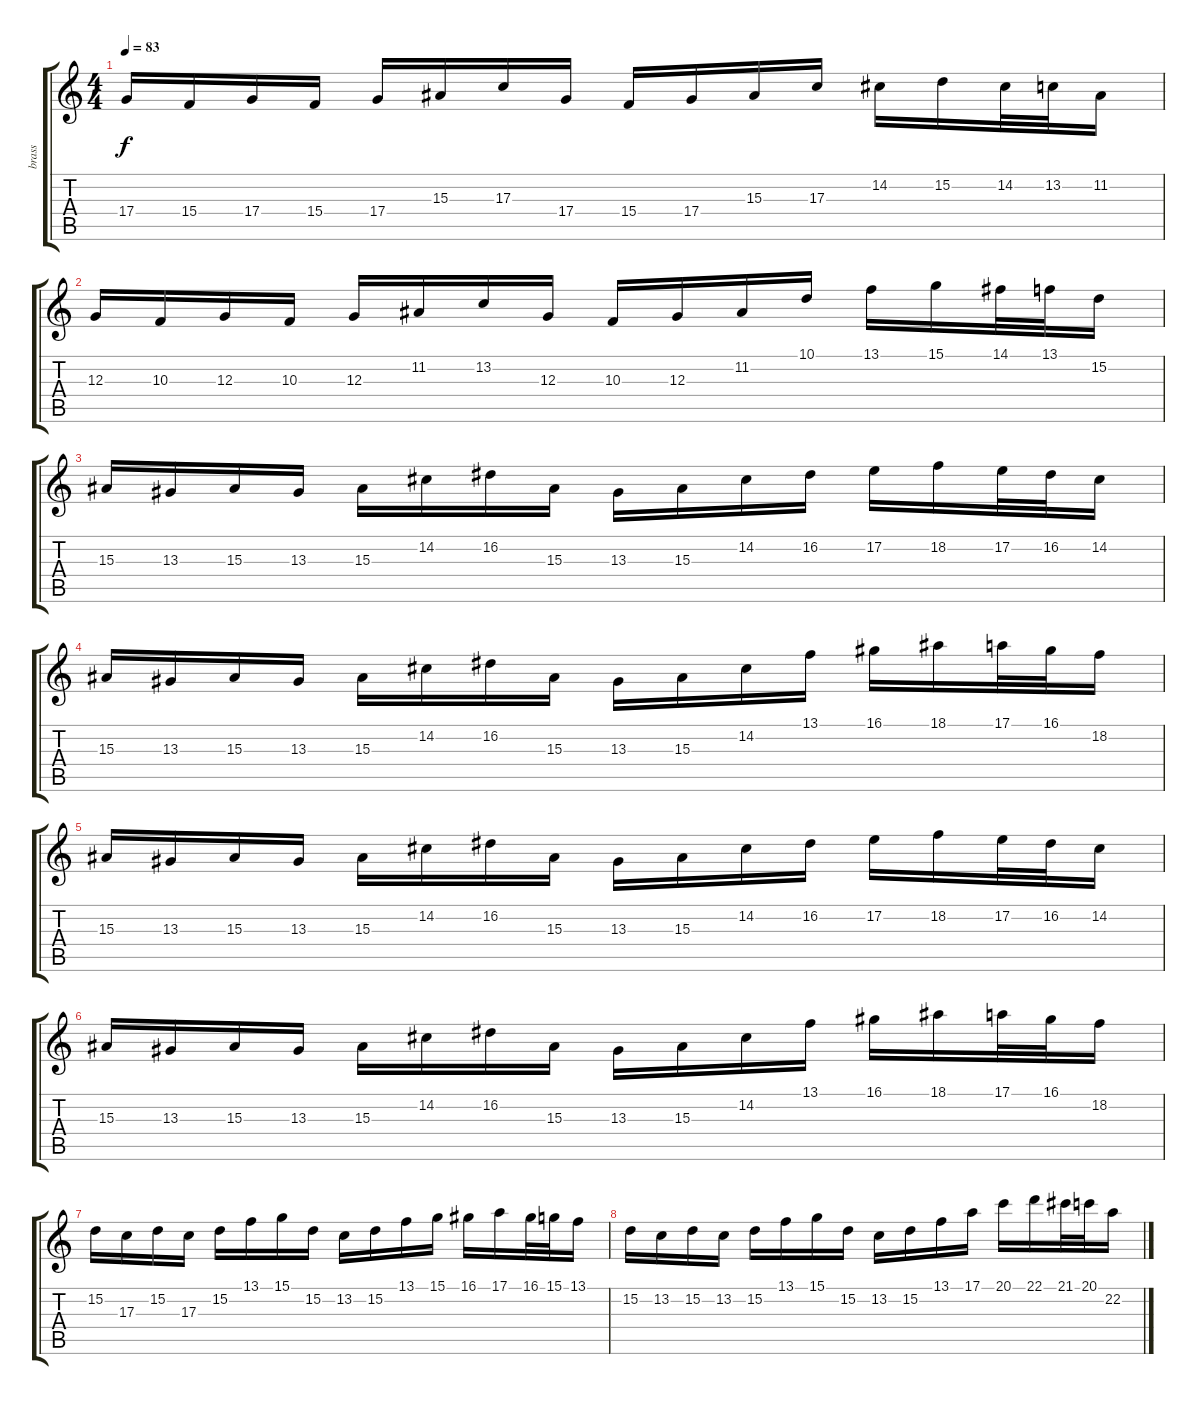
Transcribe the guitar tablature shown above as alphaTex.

\track ("brass" "brass") {instrument synthbrass1}
\staff {score tabs}
\tuning (E4 B3 G3 D3 A2 E2) {hide}
\ts (4 4)
\tempo 83
\clef g2
\ks c
17.4.16{dy f} 15.4.16 17.4.16 15.4.16 17.4.16 15.3.16 17.3.16 17.4.16 15.4.16 17.4.16 15.3.16 17.3.16 14.2.16 15.2.16 14.2.32 13.2.32 11.2.16 |
12.3.16 10.3.16 12.3.16 10.3.16 12.3.16 11.2.16 13.2.16 12.3.16 10.3.16 12.3.16 11.2.16 10.1.16 13.1.16 15.1.16 14.1.32 13.1.32 15.2.16 |
15.3.16 13.3.16 15.3.16 13.3.16 15.3.16 14.2.16 16.2.16 15.3.16 13.3.16 15.3.16 14.2.16 16.2.16 17.2.16 18.2.16 17.2.32 16.2.32 14.2.16 |
15.3.16 13.3.16 15.3.16 13.3.16 15.3.16 14.2.16 16.2.16 15.3.16 13.3.16 15.3.16 14.2.16 13.1.16 16.1.16 18.1.16 17.1.32 16.1.32 18.2.16 |
15.3.16 13.3.16 15.3.16 13.3.16 15.3.16 14.2.16 16.2.16 15.3.16 13.3.16 15.3.16 14.2.16 16.2.16 17.2.16 18.2.16 17.2.32 16.2.32 14.2.16 |
15.3.16 13.3.16 15.3.16 13.3.16 15.3.16 14.2.16 16.2.16 15.3.16 13.3.16 15.3.16 14.2.16 13.1.16 16.1.16 18.1.16 17.1.32 16.1.32 18.2.16 |
15.2.16 17.3.16 15.2.16 17.3.16 15.2.16 13.1.16 15.1.16 15.2.16 13.2.16 15.2.16 13.1.16 15.1.16 16.1.16 17.1.16 16.1.32 15.1.32 13.1.16 |
15.2.16 13.2.16 15.2.16 13.2.16 15.2.16 13.1.16 15.1.16 15.2.16 13.2.16 15.2.16 13.1.16 17.1.16 20.1.16 22.1.16 21.1.32 20.1.32 22.2.16
